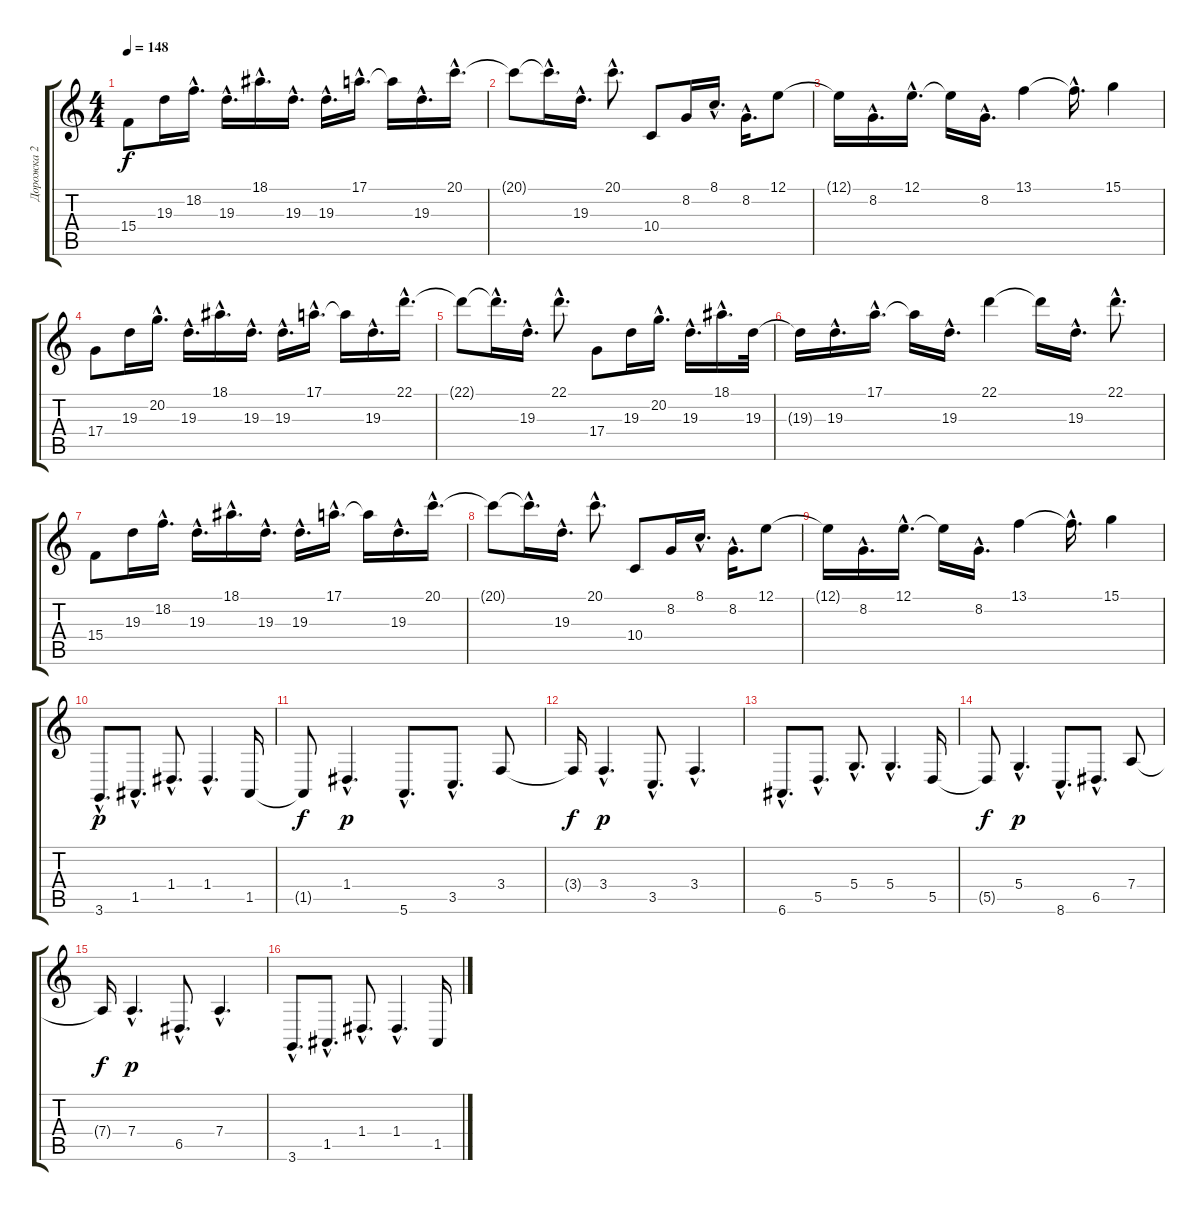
\track ("Дорожка 2" "Дорожка 2") {instrument acousticgrandpiano}
\staff {score tabs}
\tuning (E4 B3 G3 D3 A2 E2) {hide}
\ts (4 4)
\tempo 148
\clef g2
\ks c
15.4.8{dy f} 19.3.16 18.2{hac}.16{d} 19.3{hac}.16{d} 18.1{hac}.16{d} 19.3{hac}.16{d} 19.3{hac}.16{d} 17.1{hac}.16{d} 17.1{t}.16 19.3{hac}.16{d} 20.1{hac}.16{d} |
20.1{t}.8 20.1{hac t}.16{d} 19.3{hac}.16{d} 20.1{hac}.8{d} 10.4.8 8.2.16 8.1{hac}.16{d} 8.2{hac}.16{d} 12.1.8 |
12.1{t}.16 8.2{hac}.16{d} 12.1{hac}.16{d} 12.1{t}.16 8.2{hac}.16{d} 13.1.4 13.1{hac t}.16{d} 15.1.4 |
17.4.8 19.3.16 20.2{hac}.16{d} 19.3{hac}.16{d} 18.1{hac}.16{d} 19.3{hac}.16{d} 19.3{hac}.16{d} 17.1{hac}.16{d} 17.1{t}.16 19.3{hac}.16{d} 22.1{hac}.16{d} |
22.1{t}.8 22.1{hac t}.16{d} 19.3{hac}.16{d} 22.1{hac}.8{d} 17.4.8 19.3.16 20.2{hac}.16{d} 19.3{hac}.16{d} 18.1{hac}.16{d} 19.3.32 |
19.3{t}.16 19.3{hac}.16{d} 17.1{hac}.16{d} 17.1{t}.16 19.3{hac}.16{d} 22.1.4 22.1{t}.16 19.3{hac}.16{d} 22.1{hac}.8{d} |
15.4.8 19.3.16 18.2{hac}.16{d} 19.3{hac}.16{d} 18.1{hac}.16{d} 19.3{hac}.16{d} 19.3{hac}.16{d} 17.1{hac}.16{d} 17.1{t}.16 19.3{hac}.16{d} 20.1{hac}.16{d} |
20.1{t}.8 20.1{hac t}.16{d} 19.3{hac}.16{d} 20.1{hac}.8{d} 10.4.8 8.2.16 8.1{hac}.16{d} 8.2{hac}.16{d} 12.1.8 |
12.1{t}.16 8.2{hac}.16{d} 12.1{hac}.16{d} 12.1{t}.16 8.2{hac}.16{d} 13.1.4 13.1{hac t}.16{d} 15.1.4 |
3.6{hac}.8{d dy p} 1.5{hac}.8{d} 1.4{hac}.8{d} 1.4{hac}.4{d} 1.5.16 |
1.5{t}.8{dy f} 1.4{hac}.4{d dy p} 5.6{hac}.8{d} 3.5{hac}.8{d} 3.4.8 |
3.4{t}.16{dy f} 3.4{hac}.4{d dy p} 3.5{hac}.8{d} 3.4{hac}.4{d} |
6.6{hac}.8{d} 5.5{hac}.8{d} 5.4{hac}.8{d} 5.4{hac}.4{d} 5.5.16 |
5.5{t}.8{dy f} 5.4{hac}.4{d dy p} 8.6{hac}.8{d} 6.5{hac}.8{d} 7.4.8 |
7.4{t}.16{dy f} 7.4{hac}.4{d dy p} 6.5{hac}.8{d} 7.4{hac}.4{d} |
3.6{hac}.8{d} 1.5{hac}.8{d} 1.4{hac}.8{d} 1.4{hac}.4{d} 1.5.16
